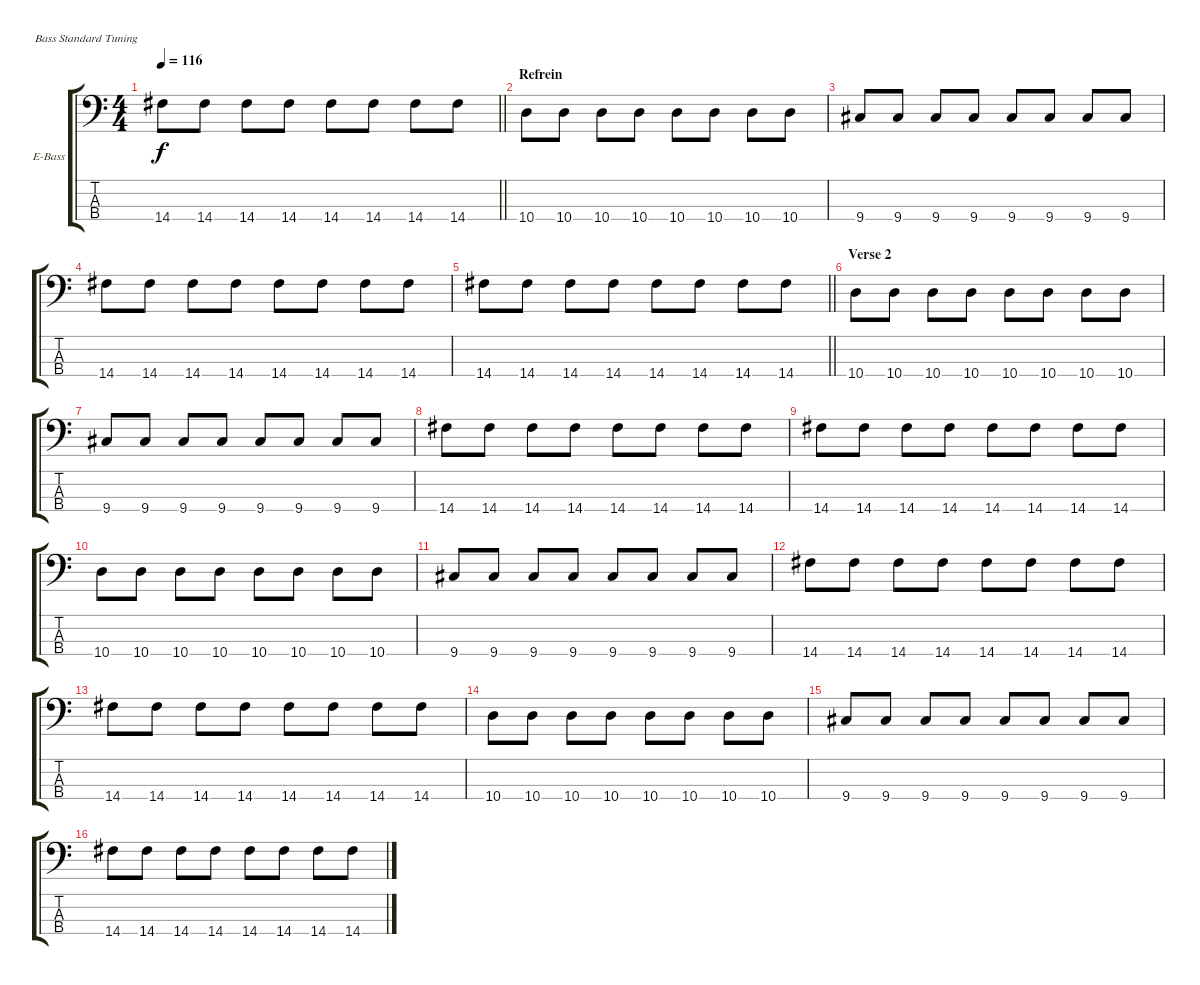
\bracketExtendMode groupsimilarinstruments
\firstSystemTrackNameOrientation horizontal
\otherSystemsTrackNameOrientation horizontal
\track ("Bass" "E-Bass") {instrument electricbassfinger}
\staff {score tabs}
\tuning (G2 D2 A1 E1)
\ts (4 4)
\tempo 116
\clef f4
\barLineRight lightlight
\ks c
14.4.8{dy f} 14.4.8 14.4.8 14.4.8 14.4.8 14.4.8 14.4.8 14.4.8 |
\section ("" "Refrein")
10.4.8 10.4.8 10.4.8 10.4.8 10.4.8 10.4.8 10.4.8 10.4.8 |
9.4.8 9.4.8 9.4.8 9.4.8 9.4.8 9.4.8 9.4.8 9.4.8 |
14.4.8 14.4.8 14.4.8 14.4.8 14.4.8 14.4.8 14.4.8 14.4.8 |
\barLineRight lightlight
14.4.8 14.4.8 14.4.8 14.4.8 14.4.8 14.4.8 14.4.8 14.4.8 |
\section ("" "Verse 2")
10.4.8 10.4.8 10.4.8 10.4.8 10.4.8 10.4.8 10.4.8 10.4.8 |
9.4.8 9.4.8 9.4.8 9.4.8 9.4.8 9.4.8 9.4.8 9.4.8 |
14.4.8 14.4.8 14.4.8 14.4.8 14.4.8 14.4.8 14.4.8 14.4.8 |
14.4.8 14.4.8 14.4.8 14.4.8 14.4.8 14.4.8 14.4.8 14.4.8 |
10.4.8 10.4.8 10.4.8 10.4.8 10.4.8 10.4.8 10.4.8 10.4.8 |
9.4.8 9.4.8 9.4.8 9.4.8 9.4.8 9.4.8 9.4.8 9.4.8 |
14.4.8 14.4.8 14.4.8 14.4.8 14.4.8 14.4.8 14.4.8 14.4.8 |
14.4.8 14.4.8 14.4.8 14.4.8 14.4.8 14.4.8 14.4.8 14.4.8 |
10.4.8 10.4.8 10.4.8 10.4.8 10.4.8 10.4.8 10.4.8 10.4.8 |
9.4.8 9.4.8 9.4.8 9.4.8 9.4.8 9.4.8 9.4.8 9.4.8 |
14.4.8 14.4.8 14.4.8 14.4.8 14.4.8 14.4.8 14.4.8 14.4.8
